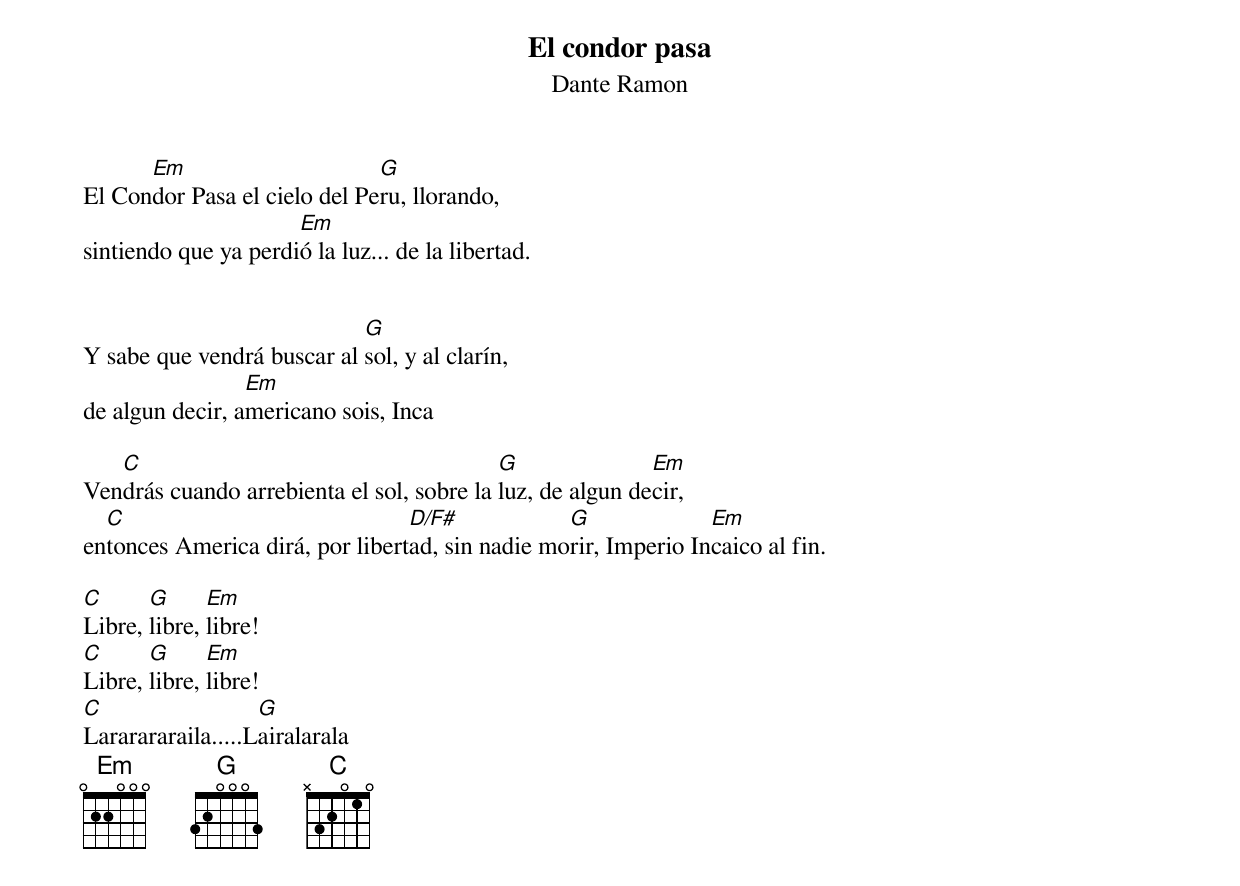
El condor pasa
Dante Ramon

      Em                      G
El Condor Pasa el cielo del Peru, llorando,
                      Em
sintiendo que ya perdió la luz... de la libertad.


                            G
Y sabe que vendrá buscar al sol, y al clarín,
                 Em
de algun decir, americano sois, Inca

   C                                       G               Em
Vendrás cuando arrebienta el sol, sobre la luz, de algun decir,
  C                              D/F#            G              Em
entonces America dirá, por libertad, sin nadie morir, Imperio Incaico al fin.

C      G      Em
Libre, libre, libre!
C      G      Em
Libre, libre, libre!
C                  G
Lararararaila.....Lairalarala
